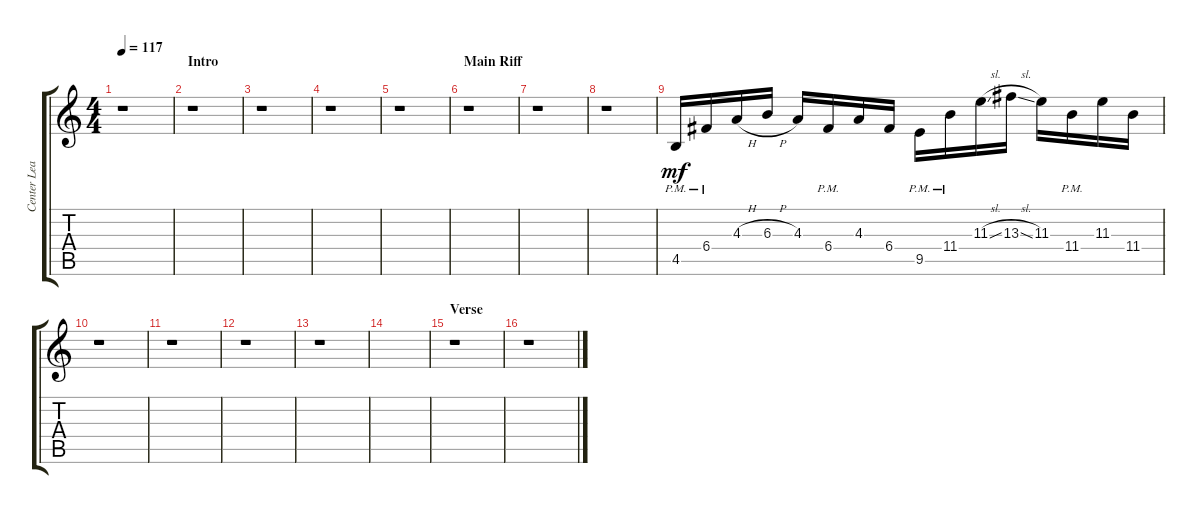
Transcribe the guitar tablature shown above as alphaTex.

\track ("Center Lead 2" "Center Lea") {instrument overdrivenguitar}
\staff {score tabs}
\tuning (D4 A3 F3 C3 G2 C2) {hide}
\ts (4 4)
\tempo 117
\clef g2
\ks aminor
r.1{dy mf instrument overdrivenguitar} |
\section ("" "Intro")
r.1 |
r.1 |
r.1 |
r.1 |
\section ("" "Main Riff")
r.1 |
r.1 |
r.1 |
4.5{pm}.16 6.4{pm}.16 4.3{h}.16 6.3{h}.16 4.3.16 6.4{pm}.16 4.3.16 6.4.16 9.5{pm}.16 11.4{pm}.16 11.3{sl}.16 13.3{sl}.16 11.3.16 11.4{pm}.16 11.3.16 11.4.16 |
r.1 |
r.1 |
r.1 |
r.1 |
|
\section ("" "Verse")
r.1 |
r.1
